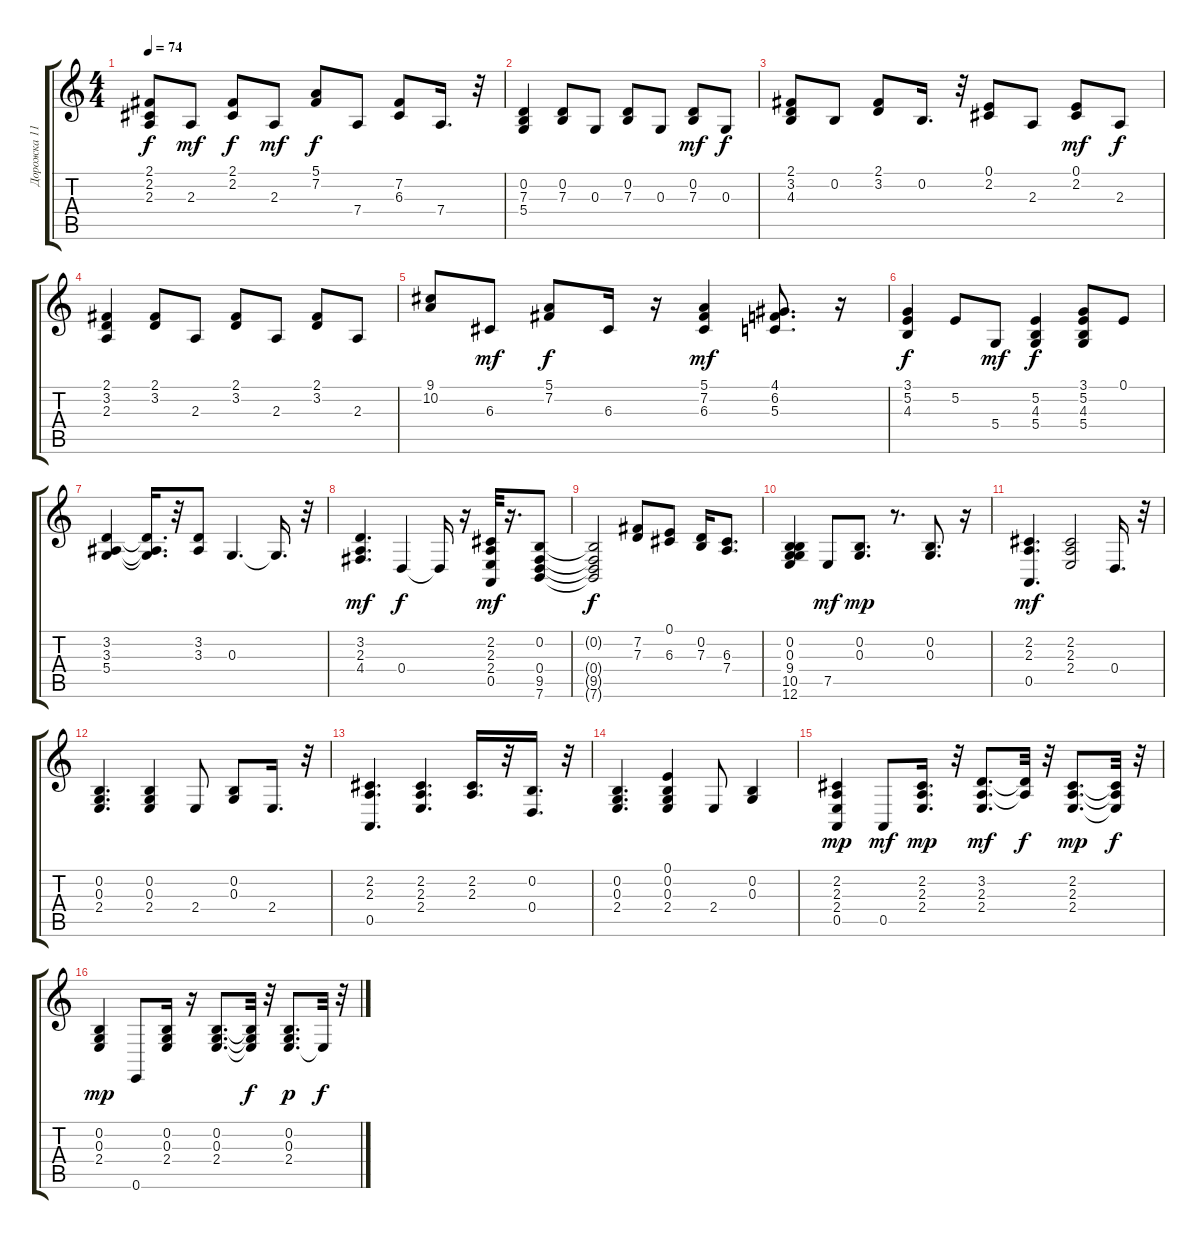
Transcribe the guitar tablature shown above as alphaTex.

\track ("Дорожка 11" "Дорожка 11") {instrument electricpiano2}
\staff {score tabs}
\tuning (E4 B3 G3 D3 A2 E2) {hide}
\ts (4 4)
\tempo 74
\clef g2
\ks c
(2.1 2.2 2.3).8{dy f} 2.3.8{dy mf} (2.1 2.2).8{dy f} 2.3.8{dy mf} (5.1 7.2).8{dy f} 7.4.8 (7.2 6.3).8 7.4.16{d} r.32 |
(0.2 7.3 5.4).4 (0.2 7.3).8 0.3.8 (0.2 7.3).8 0.3.8 (0.2 7.3).8{dy mf} 0.3.8{dy f} |
(2.1 3.2 4.3).8 0.2.8 (2.1 3.2).8 0.2.16{d} r.32 (0.1 2.2).8 2.3.8 (0.1 2.2).8{dy mf} 2.3.8{dy f} |
(2.1 3.2 2.3).4 (2.1 3.2).8 2.3.8 (2.1 3.2).8 2.3.8 (2.1 3.2).8 2.3.8 |
(9.1 10.2).8 6.3.8{dy mf} (5.1 7.2).8{dy f} 6.3.16 r.16 (5.1 7.2 6.3).4{dy mf} (4.1 6.2 5.3).8{d} r.16 |
(3.1 5.2 4.3).4{dy f} 5.2.8 5.4.8{dy mf} (5.2 4.3 5.4).4{dy f} (3.1 5.2 4.3 5.4).8 0.1.8 |
(3.2 3.3 5.4).4 (3.2{t} 3.3{t} 5.4{t}).16{d} r.32 (3.2 3.3).8 0.3.4{d} 0.3{t}.16{d} r.32 |
(3.2 2.3 4.4).4{d dy mf} 0.4.4{dy f} 0.4{t}.16 r.16 (2.2 2.3 2.4 0.5).32{dy mf} r.16{d} (0.2 0.4 9.5 7.6).8 |
(0.2{t} 0.4{t} 9.5{t} 7.6{t}).2{dy f} (7.2 7.3).8 (0.1 6.3).8 (0.2 7.3).16 (6.3 7.4).8{d} |
(0.2 0.3 9.4 10.5 12.6).4 7.5.8{dy mf} (0.2 0.3).8{d dy mp} r.8{d} (0.2 0.3).8{d} r.16 |
(2.2 2.3 0.5).4{d dy mf} (2.2 2.3 2.4).2 0.4.16{d} r.32 |
(0.2 0.3 2.4).4{d} (0.2 0.3 2.4).4 2.4.8 (0.2 0.3).8 2.4.16{d} r.32 |
(2.2 2.3 0.5).4{d} (2.2 2.3 2.4).4{d} (2.2 2.3).16{d} r.32 (0.2 0.4).16{d} r.32 |
(0.2 0.3 2.4).4{d} (0.1 0.2 0.3 2.4).4 2.4.8 (0.2 0.3).4 |
(2.2 2.3 2.4 0.5).4{dy mp} 0.5.8{dy mf} (2.2 2.3 2.4).16{d dy mp} r.32 (3.2 2.3 2.4).8{d dy mf} (3.2{t} 2.3{t}).32{dy f} r.32 (2.2 2.3 2.4).8{d dy mp} (2.2{t} 2.3{t} 2.4{t}).32{dy f} r.32 |
(0.2 0.3 2.4).4{dy mp} 0.6.8 (0.2 0.3 2.4).16 r.16 (0.2 0.3 2.4).8{d} (0.2{t} 0.3{t} 2.4{t}).32{dy f} r.32 (0.2 0.3 2.4).8{d dy p} 2.4{t}.32{dy f} r.32
